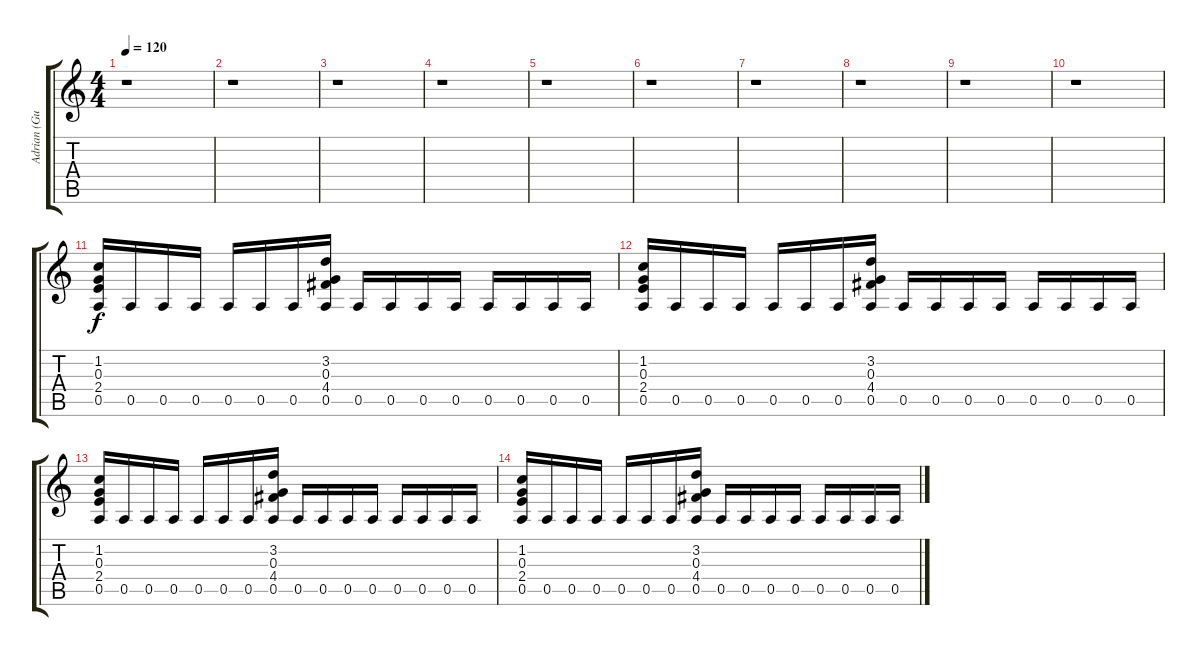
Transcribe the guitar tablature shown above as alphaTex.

\track ("Adrian (Guitar)" "Adrian (Gu") {instrument distortionguitar}
\staff {score tabs}
\tuning (E4 B3 G3 D3 A2 E2) {hide}
\ts (4 4)
\tempo 120
\clef g2
\ks c
r.1{dy f} |
r.1 |
r.1 |
r.1 |
r.1 |
r.1 |
r.1 |
r.1 |
r.1 |
r.1 |
(1.2 0.3 2.4 0.5).16 0.5.16 0.5.16 0.5.16 0.5.16 0.5.16 0.5.16 (3.2 0.3 4.4 0.5).16 0.5.16 0.5.16 0.5.16 0.5.16 0.5.16 0.5.16 0.5.16 0.5.16 |
(1.2 0.3 2.4 0.5).16 0.5.16 0.5.16 0.5.16 0.5.16 0.5.16 0.5.16 (3.2 0.3 4.4 0.5).16 0.5.16 0.5.16 0.5.16 0.5.16 0.5.16 0.5.16 0.5.16 0.5.16 |
(1.2 0.3 2.4 0.5).16 0.5.16 0.5.16 0.5.16 0.5.16 0.5.16 0.5.16 (3.2 0.3 4.4 0.5).16 0.5.16 0.5.16 0.5.16 0.5.16 0.5.16 0.5.16 0.5.16 0.5.16 |
(1.2 0.3 2.4 0.5).16 0.5.16 0.5.16 0.5.16 0.5.16 0.5.16 0.5.16 (3.2 0.3 4.4 0.5).16 0.5.16 0.5.16 0.5.16 0.5.16 0.5.16 0.5.16 0.5.16 0.5.16
